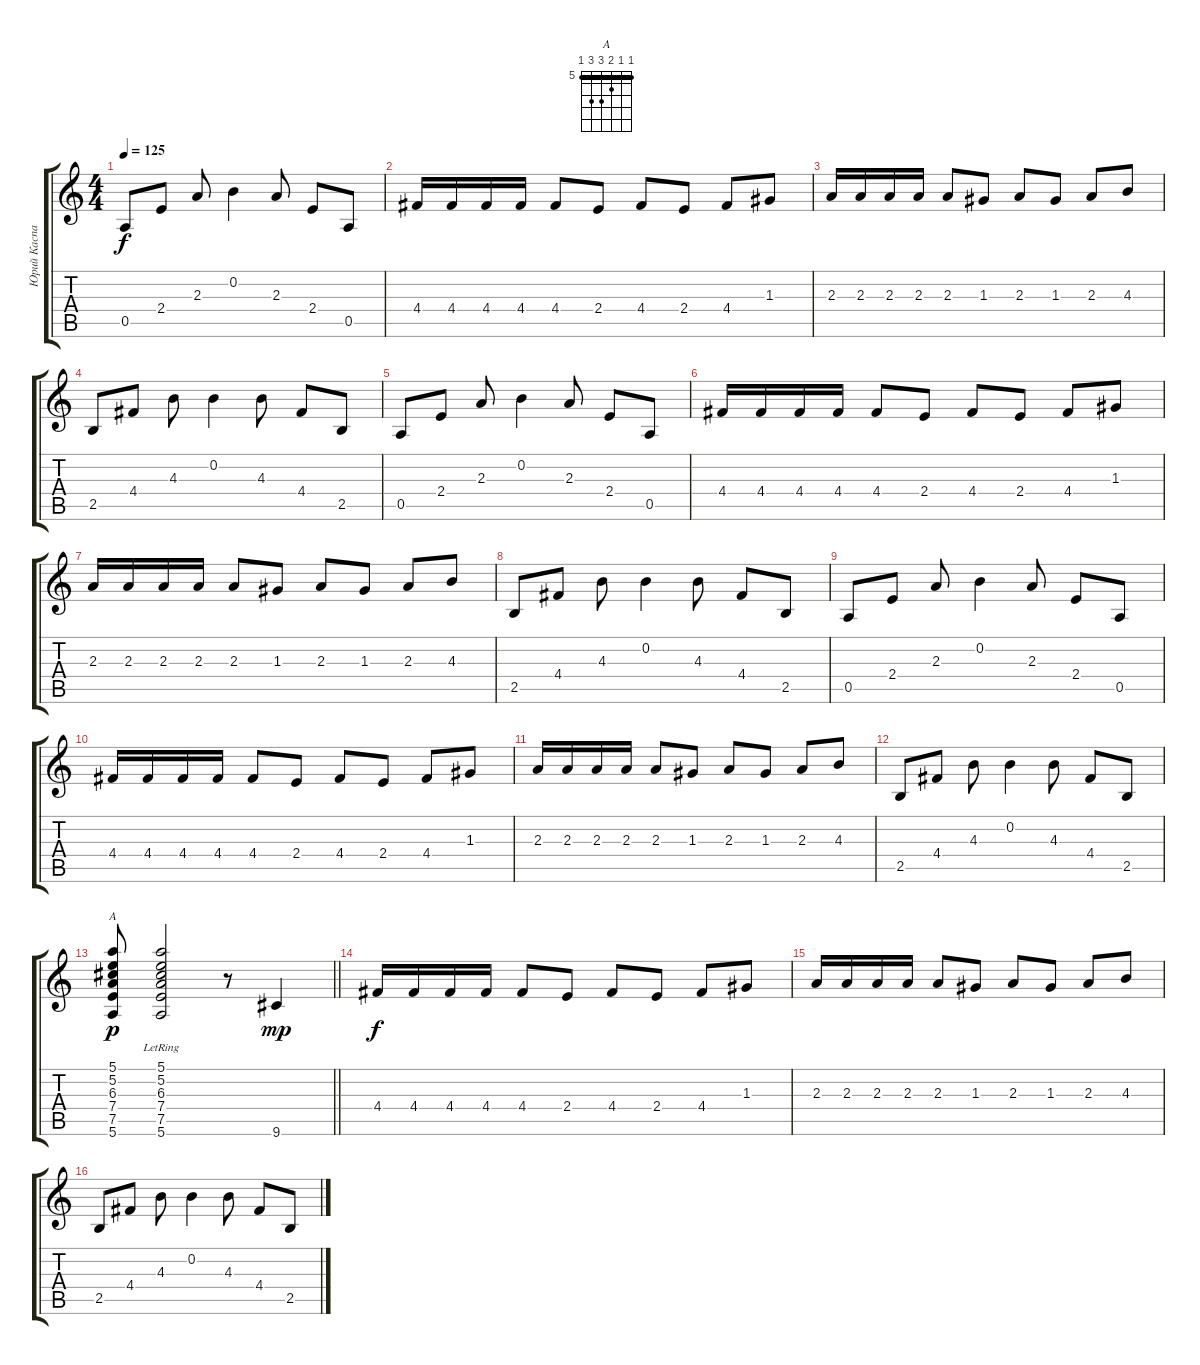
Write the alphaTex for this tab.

\track ("Юрий Каспарян" "Юрий Каспа") {instrument electricguitarmuted}
\staff {score tabs}
\tuning (E4 B3 G3 D3 A2 E2) {hide}
\chord ("A" 5 5 6 7 7 5) {firstfret 5 barre 5}
\ts (4 4)
\tempo 125
\clef g2
\ks c
0.5.8{dy f} 2.4.8 2.3.8 0.2.4 2.3.8 2.4.8 0.5.8 |
4.4.16 4.4.16 4.4.16 4.4.16 4.4.8 2.4.8 4.4.8 2.4.8 4.4.8 1.3.8 |
2.3.16 2.3.16 2.3.16 2.3.16 2.3.8 1.3.8 2.3.8 1.3.8 2.3.8 4.3.8 |
2.5.8 4.4.8 4.3.8 0.2.4 4.3.8 4.4.8 2.5.8 |
0.5.8 2.4.8 2.3.8 0.2.4 2.3.8 2.4.8 0.5.8 |
4.4.16 4.4.16 4.4.16 4.4.16 4.4.8 2.4.8 4.4.8 2.4.8 4.4.8 1.3.8 |
2.3.16 2.3.16 2.3.16 2.3.16 2.3.8 1.3.8 2.3.8 1.3.8 2.3.8 4.3.8 |
2.5.8 4.4.8 4.3.8 0.2.4 4.3.8 4.4.8 2.5.8 |
0.5.8 2.4.8 2.3.8 0.2.4 2.3.8 2.4.8 0.5.8 |
4.4.16 4.4.16 4.4.16 4.4.16 4.4.8 2.4.8 4.4.8 2.4.8 4.4.8 1.3.8 |
2.3.16 2.3.16 2.3.16 2.3.16 2.3.8 1.3.8 2.3.8 1.3.8 2.3.8 4.3.8 |
2.5.8 4.4.8 4.3.8 0.2.4 4.3.8 4.4.8 2.5.8 |
\barLineRight lightlight
(5.1 5.2 6.3 7.4 7.5 5.6).8{ch "A" dy p} (5.1{lr} 5.2{lr} 6.3{lr} 7.4{lr} 7.5{lr} 5.6{lr}).2 r.8 9.6.4{dy mp} |
4.4.16{dy f} 4.4.16 4.4.16 4.4.16 4.4.8 2.4.8 4.4.8 2.4.8 4.4.8 1.3.8 |
2.3.16 2.3.16 2.3.16 2.3.16 2.3.8 1.3.8 2.3.8 1.3.8 2.3.8 4.3.8 |
2.5.8 4.4.8 4.3.8 0.2.4 4.3.8 4.4.8 2.5.8
